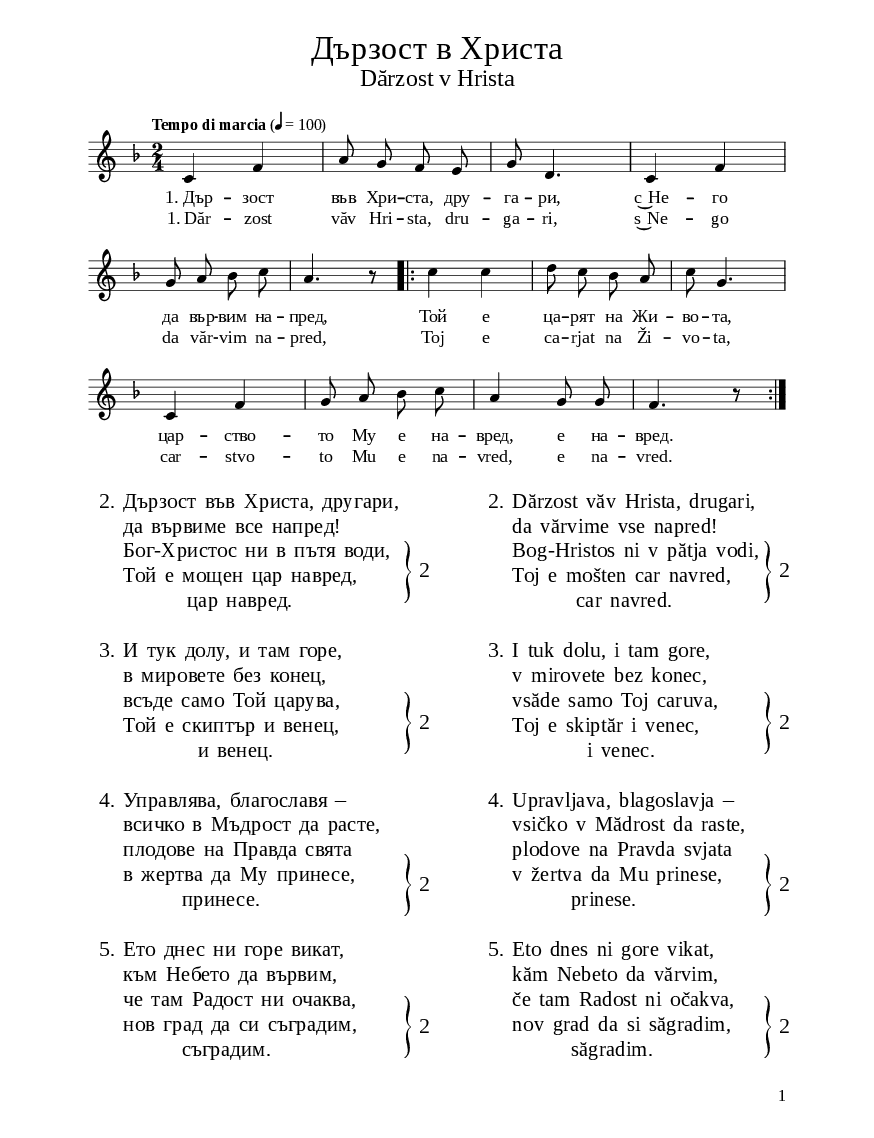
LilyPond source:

\version "2.24.1"

% include paper part and global functions
\include "include/globals.ily"


"rightBraces052_1" = \markup {
  \column {
    % repeat braces
    \translate #'(0 . -6.2 )
    \right-brace #30

    \translate #'(0 . -11.6 )
    \right-brace #30

    \translate #'(0 . -12.6 )
    \right-brace #30

    \translate #'(0 . -10.7 )
    \right-brace #30

  }
  \column {
    % repeat numbers
    \translate #'(0 . -6.7 )
    2

    \translate #'(0 . -14.6 )
    2

    \translate #'(0 . -15.6 )
    2

    \translate #'(0 . -13.7)
    2



  }
}

"rightBraces052_2" = \markup {
  \column {
    % repeat braces


    \translate #'(0 . -6.4 )
    \right-brace #30

    \translate #'(0 . -12.3 )
    \right-brace #30

    \translate #'(0 . -11 )
    \right-brace #30


  }
  \column {
    % repeat numbers

    \translate #'(0 . -7.2 )
    2

    \translate #'(0 . -14.7 )
    2

    \translate #'(0 . -15.0 )
    2


  }
}

\bookpart {
  \label #'ref052
  \tocItem \markup "Дързост в Христа – Dărzost v Hrista"
  \include "include/bookpart-paper.ily"
  \score {
    \include "include/score-layout.ily"

    \new Voice \absolute  {
      \clef treble
      \key f \major
      \time 2/4
      \tempoFunc "Tempo di marcia" 4 "100"
      \autoBeamOff
      \autoBeamOff
      c'4 f' | a'8 g' f' e' | g'8 d'4. | c'4 f' \break |
      g'8 a' bes' c'' | a'4. r8 \bar ".|:"
        | c''4 c'' | d''8 c'' bes' a' | c''8 g'4. \break |
        c'4  f'4 | g'8 a' bes' c'' a'4 g'8 g' | f'4. r8 \bar ":|."
       \break
    }

    \addlyrics {
      "1. Дър" -- зост във Хри -- ста, дру -- га -- ри, с~Не -- го
      да вър -- вим на -- пред, Той е ца -- рят на Жи -- во -- та,
      цар -- ство -- то Му е на -- вред, е на -- вред.
    }

      \addlyrics {
      "1. Dăr" -- zost văv Hri -- sta, dru -- ga -- ri, s~Ne -- go
      da văr -- vim na -- pred, Toj e ca -- rjat na Ži -- vo -- ta,
      car -- stvo -- to Mu e na -- vred, e na -- vred.
    }


    \header {
      title = \titleFunc "Дързост в Христа" "Dărzost v Hrista"
    }

    \midi{}

  } % score

  \markup \fontsize #bgCoupletFontSize {
    \hspace #1
    \override #`(baseline-skip . ,bgCoupletBaselineSkip)
    \column {


      \line {   2.  Дързост във Христа, другари,}

      \line {   "   " да вървиме все напред!}

      \line {   "   " Бог-Христос ни в пътя води,}

      \line {   "   " Той е мощен цар навред,}

      \line {   "               " цар навред.}
      \line {   "   "}

      \line {   3.  И тук долу, и там горе, }

      \line {   "   " в мировете без конец, }

      \line {   "   " всъде само Той царува, }

      \line {   "   " Той е скиптър и венец, }

      \line {   "                 " и венец. }
      \line {   "   "}
      \line {   4.  Управлява, благославя – }

      \line {   "   " всичко в Мъдрост да расте, }

      \line {   "   " плодове на Правда свята }

      \line {   "   " в жертва да Му принесе, }

      \line {   "              " принесе. }

      \line {   "   "}


      \line {   5. Ето днес ни горе викат, }

      \line {   "   " към Небето да вървим, }

      \line {   "   " че там Радост ни очаква, }

      \line {   "   " нов град да си съградим, }

      \line {   "              " съградим. }

      \line {   "   "}

    }\"rightBraces052_1"
    \hspace #5
    \override #`(baseline-skip . ,bgCoupletBaselineSkip)
    \column {


      \line {   2.  Dărzost văv Hrista, drugari,}

      \line {   "   " da vărvime vse napred!}

      \line {   "   " Bog-Hristos ni v pătja vodi,}

      \line {   "   " Toj e mošten car navred,}

      \line {   "               " car navred.}
      \line {   "   "}

      \line {   3.  I tuk dolu, i tam gore, }

      \line {   "   " v mirovete bez konec, }

      \line {   "   " vsăde samo Toj caruva, }

      \line {   "   " Toj e skiptăr i venec, }

      \line {   "                 " i venec. }
      \line {   "   "}
      \line {   4.  Upravljava, blagoslavja – }

      \line {   "   " vsičko v Mădrost da raste, }

      \line {   "   " plodove na Pravda svjata }

      \line {   "   " v žertva da Mu prinese, }

      \line {   "              " prinese. }

      \line {   "   "}


      \line {   5. Eto dnes ni gore vikat, }

      \line {   "   " kăm Nebeto da vărvim, }

      \line {   "   " če tam Radost ni očakva, }

      \line {   "   " nov grad da si săgradim, }

      \line {   "              " săgradim. }

      \line {   "   "}

    } \"rightBraces052_1" %column
  } % markup

  \pageBreak

  \markup \fontsize #bgCoupletFontSize {
    \hspace #1
    \override #`(baseline-skip . ,bgCoupletBaselineSkip)
    \column {



      \line {   6. От смъртта се не плашете, }

      \line {   "   " не загива същността, }

      \line {   "   " туй, що смърт зовеме тука, }

      \line {   "   " за Небето е врата, }

      \line {   "              " е врата. }

      \line {   "   "}


      \line {   7. С радост и хвалебни песни }

      \line {   "   " ще прекрачим нейни праг, }

      \line {   "   " а отвъд Христос ни чака, }

      \line {   "   " все тъй кротък, все тъй благ, }

      \line {   "            " все тъй благ. }

      \line {   "   "}


      \line {   8. И там Той ще ни научи, }

      \line {   "   " тленното как да не тлей, }

      \line {   "   " как с телото си човека }

      \line {   "   " вечно може да живей, }

      \line {   "             " да живей. }

    }
    \"rightBraces052_2"
    \hspace #5
    \override #`(baseline-skip . ,bgCoupletBaselineSkip)
     \column {



      \line {   6. Ot smărtta se ne plašete, }

      \line {   "   " ne zagiva săštnostta, }

      \line {   "   " tuj, što smărt zoveme tuka, }

      \line {   "   " za Nebeto e vrata, }

      \line {   "              " e vrata. }

      \line {   "   "}


      \line {   7. S radost i hvalebni pesni }

      \line {   "   " šte prekračim nejni prag, }

      \line {   "   " a otvăd Hristos ni čaka, }

      \line {   "   " vse tăj krotăk, vse tăj blag, }

      \line {   "            " vse tăj blag. }

      \line {   "   "}


      \line {   8. I tam Toj šte ni nauči, }

      \line {   "   " tlennoto kak da ne tlej, }

      \line {   "   " kak s teloto si čoveka }

      \line {   "   " večno može da živej, }

      \line {   "             " da živej. }

    } %column
    \"rightBraces052_2"
  } % markup

  \markup \empty-three

  % include foreign translation(s) of the song
  \version "2.24.1"

\markup \fill-line { \fontsize #deTitleFontSize "Kühnheit in Christus" }
\markup \null
\markup \null
\markup \fontsize #+1.8 {
 
  \override #`(baseline-skip . ,deCoupletBaselineSkip)

  \column {

    \line {  1. Kühnheit in Christus, Freunde, }

    \line { "   "auf dass wir mit ihm vorwärts gehen,}

    \line { "   "er ist der König des Lebens, }

    \line { "   "sein Königreich ist überall, ist überall.}
    \line { " " }
    \line { 2. Kühnheit in Christus, Freunde,}

    \line { "   "auf dass wir immer vorwärts gehen!}

    \line { "   "Gott-Christus führt uns auf dem Weg,}

    \line { "   "Er ist der mächtige König überall,}

    \line { "   " "   "König überall.}
    \line { " " }
    \line { 3. Und hier unten, und dort oben,}

    \line { "   "in den Universen ohne Ende,}

    \line { "   "überall herrscht nur Er,}

    \line { "   "Er ist das Zepter und die Krone,}

    \line { "   " "   "und die Krone.}
    \line { " " }
    \line { 4. Er herrscht, segnet  –}

    \line { "   "auf dass alles in Weisheit gedeiht,}

    \line { "   "auf dass wir Ihm die Früchte}

    \line { "   "  der heiligen Gerechtigkeit }

    \line { "   "als Opfer bringen, bringen.}

  }
  \hspace #1
  \override #`(baseline-skip . ,deCoupletBaselineSkip)
  \column {
    \line { 5. Siehe, heute rufen sie uns nach oben,}

    \line { "   "auf dass wir zum Himmel fahren,}

    \line { "   "weil uns dort die Freude erwartet –}

    \line { "   "auf dass wir eine neue Stadt errichten,}

    \line { "   "errichten.}
    \line { " " }
    \line { 6. Fürchtet euch nicht vor dem Tod,}

    \line { "   "die Wesenheit vergeht nicht,}

    \line { "   "das, was wir hier Tod nennen,}

    \line { "   "ist für den Himmel ein Tor,}

    \line { "   " "  " ist ein Tor.}
    \line { " " }
    \line { 7. Mit Freude und mit Lobeshymnen}

    \line { "   "werden wir seine Schwelle übertreten,}

    \line { "   "und jenseits erwartet uns Christus}

    \line { "   "immer so sanft, immer so gütig,}

    \line { "   " "   "immer so gütig.}
    \line { " " }
    \line { 8. Und dort wird er uns lehren}

    \line { "   "wie das Vergängliche nicht vergeht,}

    \line { "   "wie der Mensch mit seinem Körper}

    \line { "   "ewig leben soll,}

    \line { "   "leben soll.}

  }
}


} % bookpart
